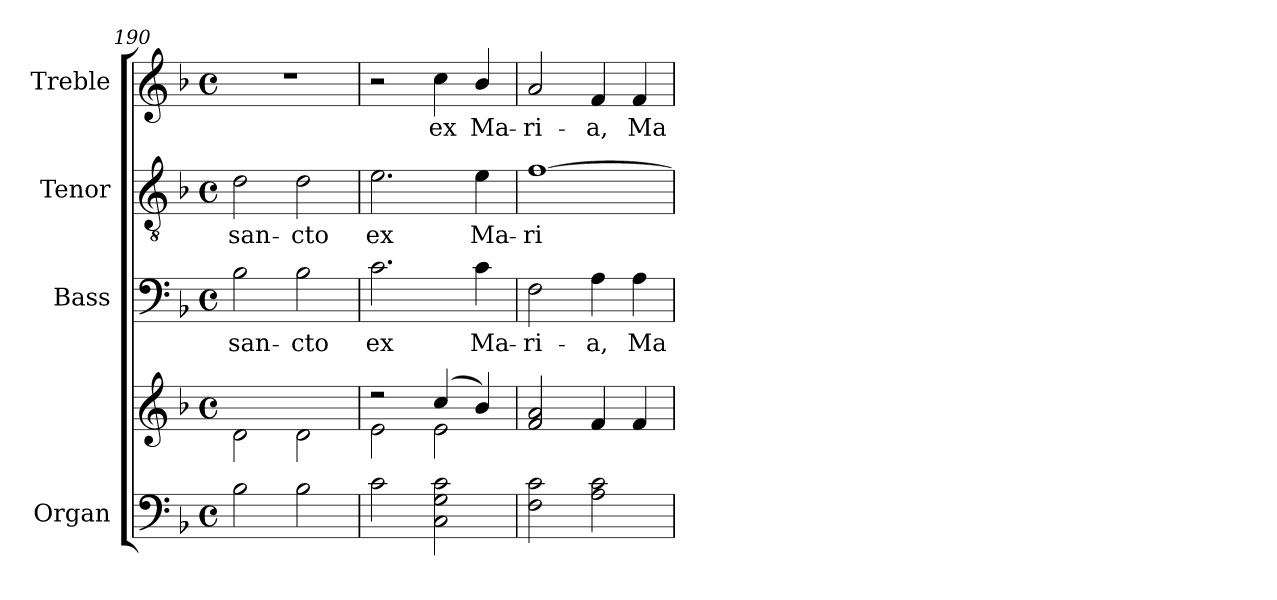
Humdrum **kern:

**kern	**kern	**kern	**text	**kern	**text	**kern	**text
*part4	*part4	*part3	*part3	*part2	*part2	*part1	*part1
*staff5	*staff4	*staff3	*staff3	*staff2	*staff2	*staff1	*staff1
*I"Organ	*	*I"Bass	*	*I"Tenor	*	*I"Treble	*
*I'Organ	*	*I'Bass	*	*I'Tenor	*	*I'Treble	*
*clefF4	*clefG2	*clefF4	*	*clefGv2	*	*clefG2	*
*k[b-]	*k[b-]	*k[b-]	*	*k[b-]	*	*k[b-]	*
*F:	*F:	*F:	*	*F:	*	*F:	*
*M4/4	*M4/4	*M4/4	*	*M4/4	*	*M4/4	*
*met(c)	*met(c)	*met(c)	*	*met(c)	*	*met(c)	*
=190	=190	=190	=190	=190	=190	=190	=190
*	*^	*	*	*	*	*	*
!	!	!	!	!LO:LY:b	!	!LO:LY:b	!	!
2B-	1ryy	2d\	2B-	san-	2d	san-	1r	.
!	!	!	!	!LO:LY:b	!	!LO:LY:b	!	!
2B-	.	2d\	2B-	-cto	2d	-cto	.	.
=191	=191	=191	=191	=191	=191	=191	=191	=191
!	!	!	!	!LO:LY:b	!	!LO:LY:b	!	!
2c	2r	2e\	2.c	ex	2.e	ex	2r	.
!	!	!	!	!	!	!	!	!LO:LY:b
2C 2G 2c	(<4cc/	2e\	.	.	.	.	4cc	ex
!	!	!	!	!LO:LY:b	!	!LO:LY:b	!	!LO:LY:b
.	4b-/)	.	4c	Ma-	4e	Ma-	4b-/	Ma-
=192	=192	=192	=192	=192	=192	=192	=192	=192
!	!	!	!	!LO:LY:b	!	!LO:LY:b	!	!LO:LY:b
2F 2c	2f 2a	1ryy	2F	-ri-	[1f	-ri-	2a	-ri-
!	!	!	!	!LO:LY:b	!	!	!	!LO:LY:b
2A 2c	4f	.	4A	-a,	.	.	4f	-a,
!	!	!	!	!LO:LY:b	!	!	!	!LO:LY:b
.	4f	.	4A	Ma-	.	.	4f	Ma-
*	*v	*v	*	*	*	*	*	*
=	=	=	=	=	=	=	=
*-	*-	*-	*-	*-	*-	*-	*-
